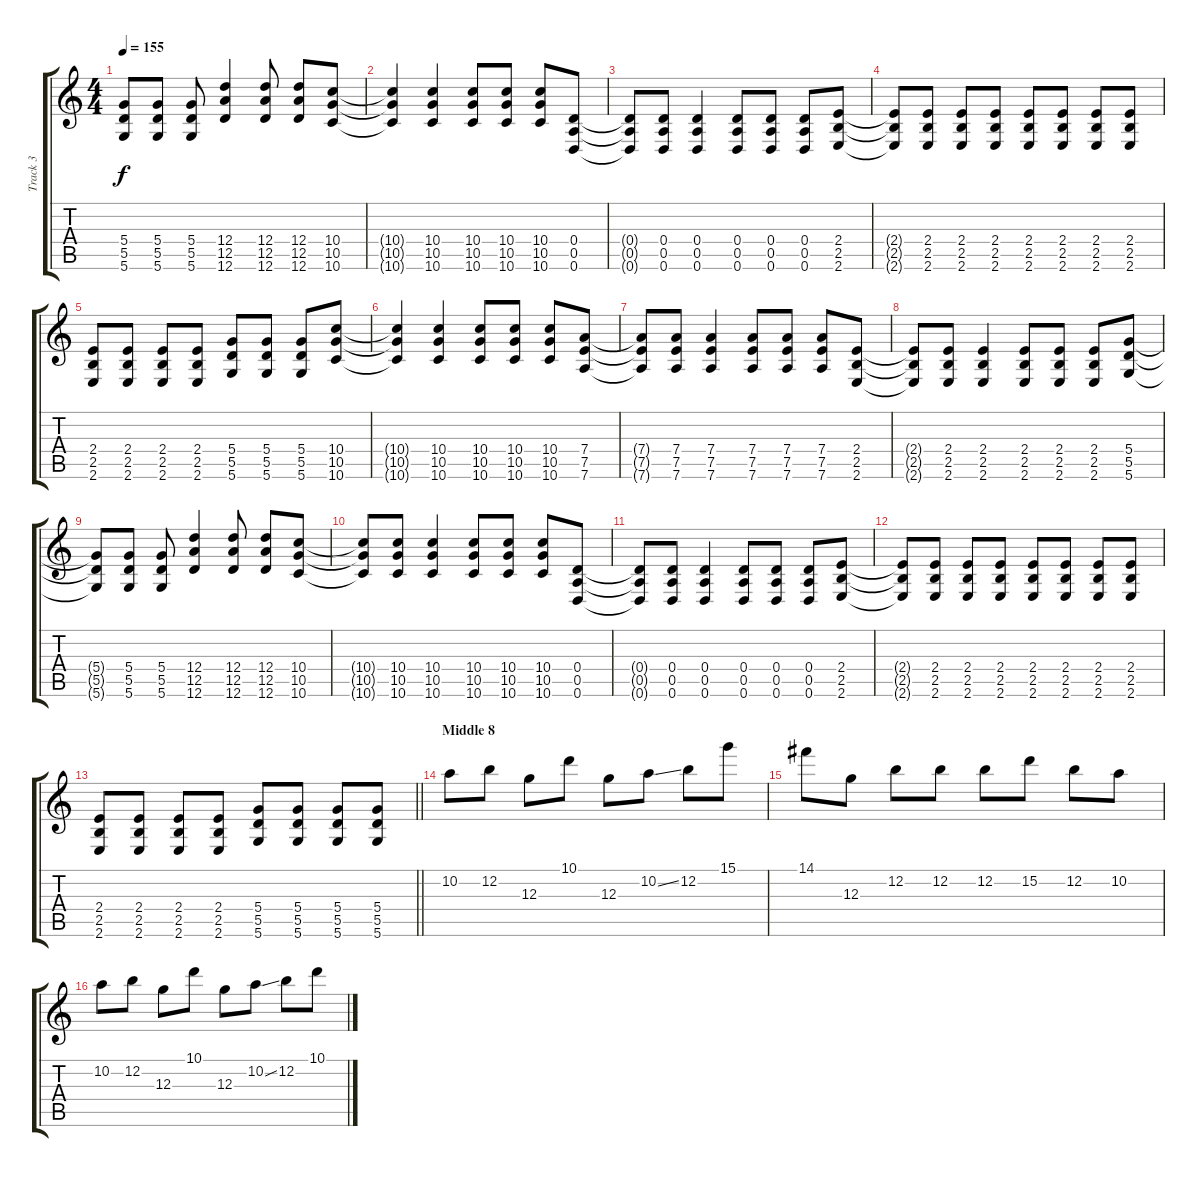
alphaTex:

\track ("Track 3" "Track 3") {instrument overdrivenguitar}
\staff {score tabs}
\tuning (E4 B3 G3 D3 A2 D2) {hide}
\ts (4 4)
\tempo 155
\clef g2
\ks c
(5.4{t} 5.5{t} 5.6{t}).8{dy f} (5.4 5.5 5.6).8 (5.4 5.5 5.6).8 (12.4 12.5 12.6).4 (12.4 12.5 12.6).8 (12.4 12.5 12.6).8 (10.4 10.5 10.6).8 |
(10.4{t} 10.5{t} 10.6{t}).4 (10.4 10.5 10.6).4 (10.4 10.5 10.6).8 (10.4 10.5 10.6).8 (10.4 10.5 10.6).8 (0.4 0.5 0.6).8 |
(0.4{t} 0.5{t} 0.6{t}).8 (0.4 0.5 0.6).8 (0.4 0.5 0.6).4 (0.4 0.5 0.6).8 (0.4 0.5 0.6).8 (0.4 0.5 0.6).8 (2.4 2.5 2.6).8 |
(2.4{t} 2.5{t} 2.6{t}).8 (2.4 2.5 2.6).8 (2.4 2.5 2.6).8 (2.4 2.5 2.6).8 (2.4 2.5 2.6).8 (2.4 2.5 2.6).8 (2.4 2.5 2.6).8 (2.4 2.5 2.6).8 |
(2.4 2.5 2.6).8 (2.4 2.5 2.6).8 (2.4 2.5 2.6).8 (2.4 2.5 2.6).8 (5.4 5.5 5.6).8 (5.4 5.5 5.6).8 (5.4 5.5 5.6).8 (10.4 10.5 10.6).8 |
(10.4{t} 10.5{t} 10.6{t}).4 (10.4 10.5 10.6).4 (10.4 10.5 10.6).8 (10.4 10.5 10.6).8 (10.4 10.5 10.6).8 (7.4 7.5 7.6).8 |
(7.4{t} 7.5{t} 7.6{t}).8 (7.4 7.5 7.6).8 (7.4 7.5 7.6).4 (7.4 7.5 7.6).8 (7.4 7.5 7.6).8 (7.4 7.5 7.6).8 (2.4 2.5 2.6).8 |
(2.4{t} 2.5{t} 2.6{t}).8 (2.4 2.5 2.6).8 (2.4 2.5 2.6).4 (2.4 2.5 2.6).8 (2.4 2.5 2.6).8 (2.4 2.5 2.6).8 (5.4 5.5 5.6).8 |
(5.4{t} 5.5{t} 5.6{t}).8 (5.4 5.5 5.6).8 (5.4 5.5 5.6).8 (12.4 12.5 12.6).4 (12.4 12.5 12.6).8 (12.4 12.5 12.6).8 (10.4 10.5 10.6).8 |
(10.4{t} 10.5{t} 10.6{t}).8 (10.4 10.5 10.6).8 (10.4 10.5 10.6).4 (10.4 10.5 10.6).8 (10.4 10.5 10.6).8 (10.4 10.5 10.6).8 (0.4 0.5 0.6).8 |
(0.4{t} 0.5{t} 0.6{t}).8 (0.4 0.5 0.6).8 (0.4 0.5 0.6).4 (0.4 0.5 0.6).8 (0.4 0.5 0.6).8 (0.4 0.5 0.6).8 (2.4 2.5 2.6).8 |
(2.4{t} 2.5{t} 2.6{t}).8 (2.4 2.5 2.6).8 (2.4 2.5 2.6).8 (2.4 2.5 2.6).8 (2.4 2.5 2.6).8 (2.4 2.5 2.6).8 (2.4 2.5 2.6).8 (2.4 2.5 2.6).8 |
\barLineRight lightlight
(2.4 2.5 2.6).8 (2.4 2.5 2.6).8 (2.4 2.5 2.6).8 (2.4 2.5 2.6).8 (5.4 5.5 5.6).8 (5.4 5.5 5.6).8 (5.4 5.5 5.6).8 (5.4 5.5 5.6).8 |
\section ("" "Middle 8")
10.2.8 12.2.8 12.3.8 10.1.8 12.3.8 10.2{ss}.8 12.2.8 15.1.8 |
14.1.8 12.3.8 12.2.8 12.2.8 12.2.8 15.2.8 12.2.8 10.2.8 |
10.2.8 12.2.8 12.3.8 10.1.8 12.3.8 10.2{ss}.8 12.2.8 10.1.8
